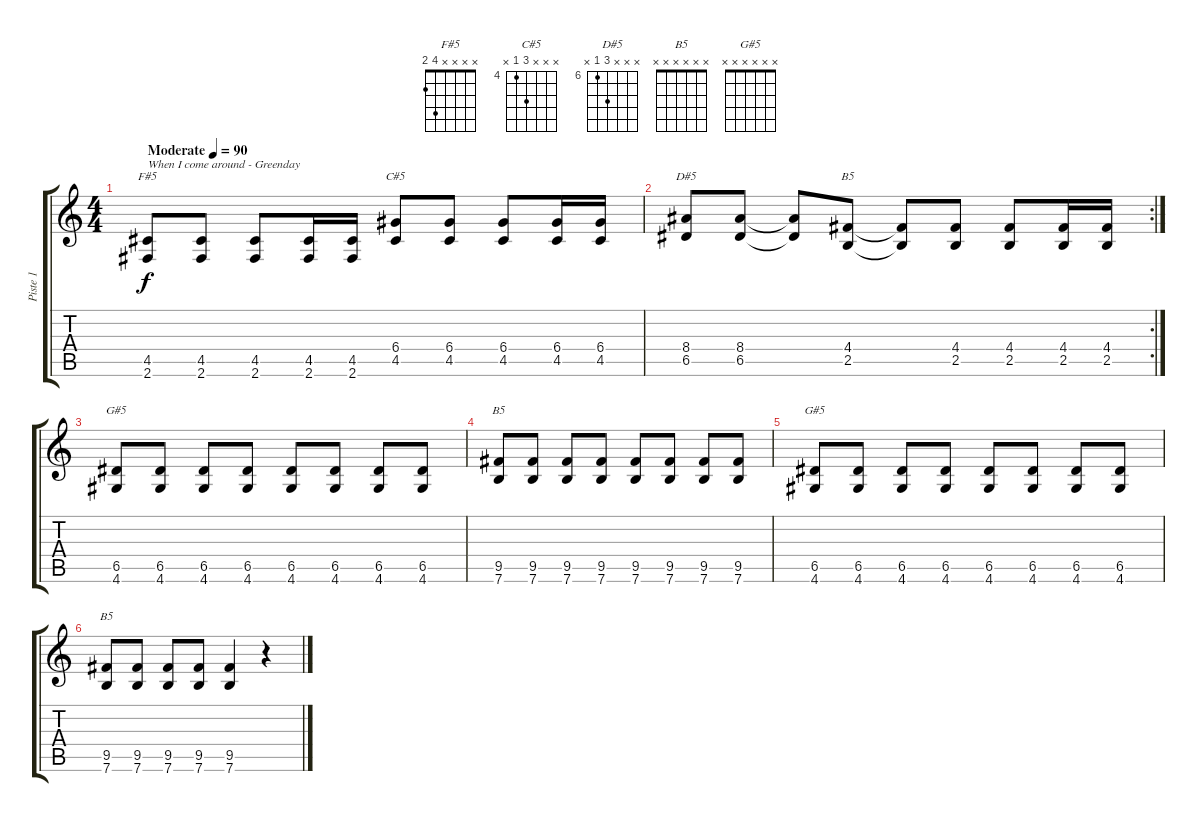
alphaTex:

\track ("Piste 1" "Piste 1") {instrument acousticguitarsteel}
\staff {score tabs}
\tuning (E4 B3 G3 D3 A2 E2) {hide}
\chord ("F#5" x x x x 4 2)
\chord ("C#5" x x x 6 4 x) {firstfret 4}
\chord ("D#5" x x x 8 6 x) {firstfret 6}
\chord ("B5" x x x 4 2 x)
\chord ("G#5" x x x x 6 4) {firstfret 4}
\chord ("B5" x x x x 9 7) {firstfret 7}
\chord ("G#5" x x x x x x)
\chord ("B5" x x x x x x)
\ts (4 4)
\tempo (90 "Moderate")
\clef g2
\ks c
(4.5 2.6).8{ch "F#5" txt "When I come around - Greenday" dy f instrument acousticguitarsteel} (4.5 2.6).8 (4.5 2.6).8 (4.5 2.6).16 (4.5 2.6).16 (6.4 4.5).8{ch "C#5"} (6.4 4.5).8 (6.4 4.5).8 (6.4 4.5).16 (6.4 4.5).16 |
\rc 2
(8.4 6.5).8{ch "D#5"} (8.4 6.5).8 (8.4{t} 6.5{t}).8 (4.4 2.5).8{ch "B5"} (4.4{t} 2.5{t}).8 (4.4 2.5).8 (4.4 2.5).8 (4.4 2.5).16 (4.4 2.5).16 |
(6.5 4.6).8{ch "G#5"} (6.5 4.6).8 (6.5 4.6).8 (6.5 4.6).8 (6.5 4.6).8 (6.5 4.6).8 (6.5 4.6).8 (6.5 4.6).8 |
(9.5 7.6).8{ch "B5"} (9.5 7.6).8 (9.5 7.6).8 (9.5 7.6).8 (9.5 7.6).8 (9.5 7.6).8 (9.5 7.6).8 (9.5 7.6).8 |
(6.5 4.6).8{ch "G#5"} (6.5 4.6).8 (6.5 4.6).8 (6.5 4.6).8 (6.5 4.6).8 (6.5 4.6).8 (6.5 4.6).8 (6.5 4.6).8 |
(9.5 7.6).8{ch "B5"} (9.5 7.6).8 (9.5 7.6).8 (9.5 7.6).8 (9.5 7.6).4 r.4
